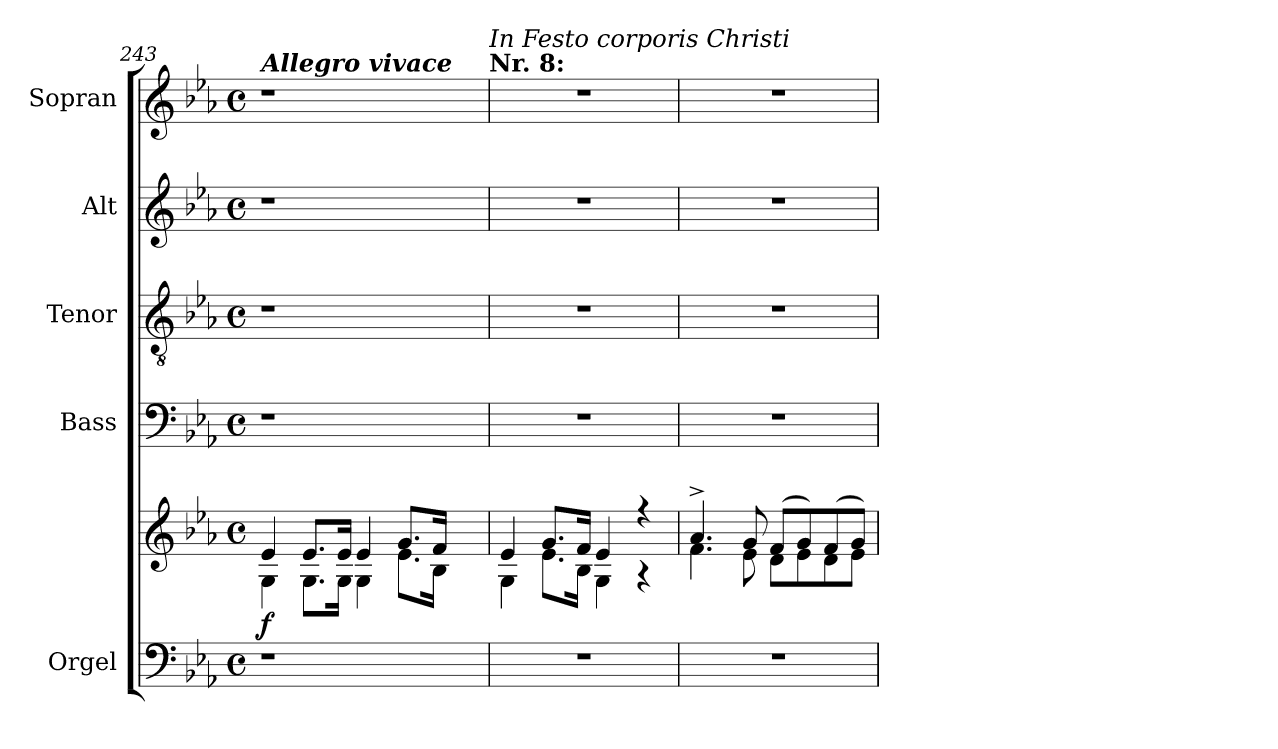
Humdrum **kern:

**kern	**kern	**dynam	**kern	**kern	**kern	**kern
*part5	*part5	*part5	*part4	*part3	*part2	*part1
*staff6	*staff5	*staff5/6	*staff4	*staff3	*staff2	*staff1
*I"Orgel	*	*	*I"Bass	*I"Tenor	*I"Alt	*I"Sopran
*I'Org.	*	*	*I'B.	*I'T.	*I'A.	*I'S.
!!LO:PB:g=z
*clefF4	*clefG2	*	*clefF4	*clefGv2	*clefG2	*clefG2
*k[b-e-a-]	*k[b-e-a-]	*	*k[b-e-a-]	*k[b-e-a-]	*k[b-e-a-]	*k[b-e-a-]
*E-:	*E-:	*	*E-:	*E-:	*E-:	*E-:
*M4/4	*M4/4	*	*M4/4	*M4/4	*M4/4	*M4/4
*met(c)	*met(c)	*	*met(c)	*met(c)	*met(c)	*met(c)
=243	=243	=243	=243	=243	=243	=243
*	*^	*	*	*	*	*
!	!	!	!	!	!	!	!LO:TX:a:Bi:t=Allegro vivace
!	!	!	!LO:DY:b	!	!	!	!
1r	4e-/	4G\	f	1r	1r	1r	1r
.	8.e-/L	8.G\L	.	.	.	.	.
.	16e-/Jk	16G\Jk	.	.	.	.	.
.	4e-/	4G\	.	.	.	.	.
.	8.g/L	8.e-\L	.	.	.	.	.
.	16f/Jk	16B-\Jk	.	.	.	.	.
8..ryy	8..ryy	8..ryy	.	8..ryy	8..ryy	8..ryy	8..ryy
!	!	!	!	!	!	!	!LO:TX:a:B:t=Nr. 8&colon;
!	!	!	!	!	!	!	!LO:TX:a:i:t=In Festo corporis Christi
=244	=244	=244	=244	=244	=244	=244	=244
1r	4e-/	4G\	.	1r	1r	1r	1r
.	8.g/L	8.e-\L	.	.	.	.	.
.	16f/Jk	16B-\Jk	.	.	.	.	.
.	4e-/	4G\	.	.	.	.	.
.	4r	4r	.	.	.	.	.
=245	=245	=245	=245	=245	=245	=245	=245
1r	4.a-^>/	4.f\	.	1r	1r	1r	1r
.	8g/	8e-\	.	.	.	.	.
.	(>8f/L	8d\L	.	.	.	.	.
.	8g/)	8e-\	.	.	.	.	.
.	(>8f/	8d\	.	.	.	.	.
.	8g/J)	8e-\J	.	.	.	.	.
*	*v	*v	*	*	*	*	*
=	=	=	=	=	=	=
*-	*-	*-	*-	*-	*-	*-
